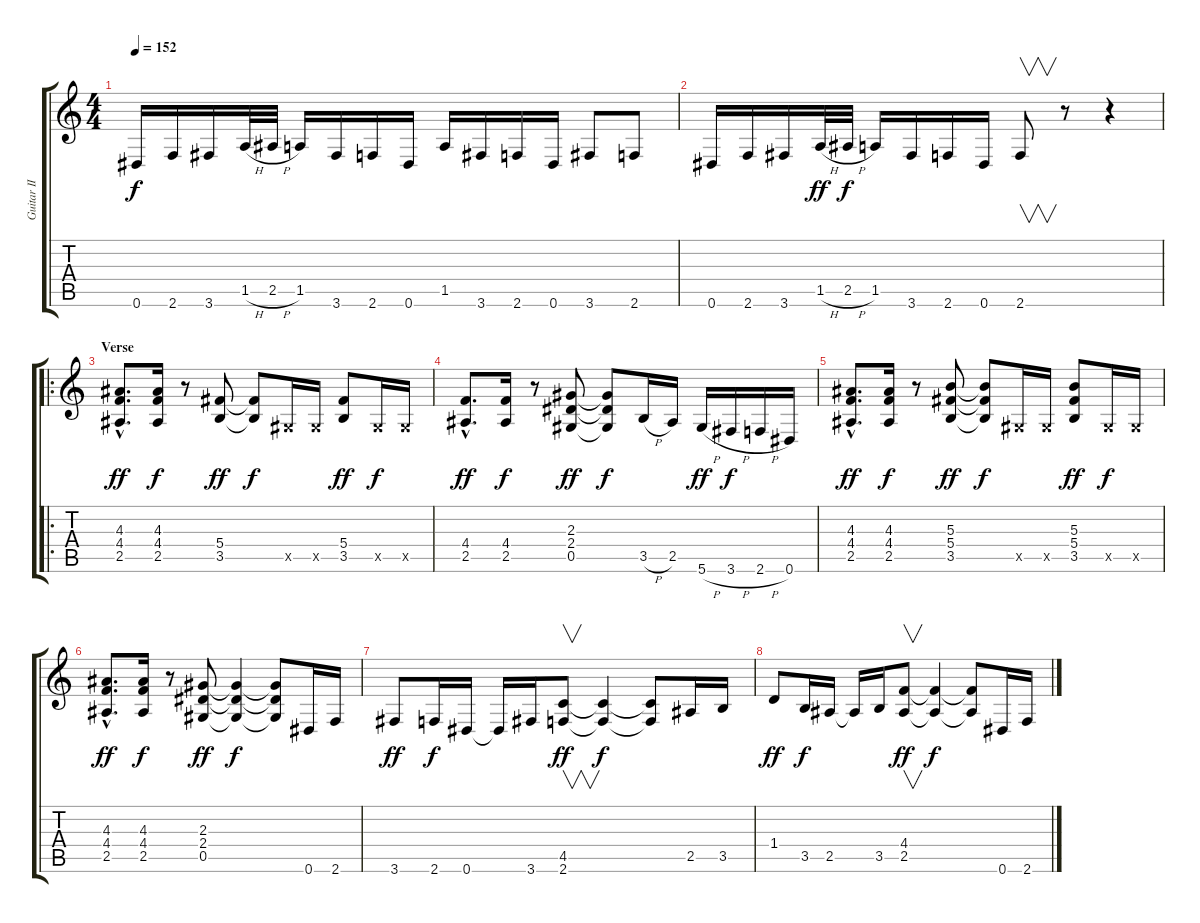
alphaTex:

\track ("Guitar II" "Guitar II") {instrument overdrivenguitar}
\staff {score tabs}
\tuning (Eb4 Bb3 Gb3 Db3 Ab2 Eb2) {hide}
\ts (4 4)
\tempo 152
\clef g2
\ks c
0.6.16{dy f} 2.6.16 3.6.16 1.5{h}.32 2.5{h}.32 1.5.16 3.6.16 2.6.16 0.6.16 1.5.16 3.6.16 2.6.16 0.6.16 3.6.8 2.6.8 |
0.6.16 2.6.16 3.6.16 1.5{h}.32{dy ff} 2.5{h}.32{dy f} 1.5.16 3.6.16 2.6.16 0.6.16 2.6.8{v} r.8 r.4 |
\ro
\section ("" "Verse")
(4.3{hac} 4.4{hac} 2.5{hac}).8{d dy ff} (4.3 4.4 2.5).16{dy f} r.8 (5.4 3.5).8{dy ff} (5.4{t} 3.5{t}).8{dy f} 0.5{x}.16 0.5{x}.16 (5.4 3.5).8{dy ff} 0.5{x}.16{dy f} 0.5{x}.16 |
(4.4{hac} 2.5{hac}).8{d dy ff} (4.4 2.5).16{dy f} r.8 (2.3 2.4 0.5).8{dy ff} (2.3{t} 2.4{t} 0.5{t}).8{dy f} 3.5{h}.16 2.5.16 5.6{h}.16{dy ff} 3.6{h}.16{dy f} 2.6{h}.16 0.6.16 |
(4.3{hac} 4.4{hac} 2.5{hac}).8{d dy ff} (4.3 4.4 2.5).16{dy f} r.8 (5.3 5.4 3.5).8{dy ff} (5.3{t} 5.4{t} 3.5{t}).8{dy f} 0.5{x}.16 0.5{x}.16 (5.3 5.4 3.5).8{dy ff} 0.5{x}.16{dy f} 0.5{x}.16 |
(4.3{hac} 4.4{hac} 2.5{hac}).8{d dy ff} (4.3 4.4 2.5).16{dy f} r.8 (2.3 2.4 0.5).8{dy ff} (2.3{t} 2.4{t} 0.5{t}).4{dy f} (2.3{t} 2.4{t} 0.5{t}).8 0.6.16 2.6.16 |
3.6.8{dy ff} 2.6.16{dy f} 0.6.16 0.6{t}.16 3.6.16 (4.5 2.6).8{v dy ff} (4.5{t} 2.6{t}).4{dy f} (4.5{t} 2.6{t}).8 2.5.16 3.5.16 |
1.4.8{dy ff} 3.5.16{dy f} 2.5.16 2.5{t}.16 3.5.16 (4.4 2.5).8{v dy ff} (4.4{t} 2.5{t}).4{dy f} (4.4{t} 2.5{t}).8 0.6.16 2.6.16
